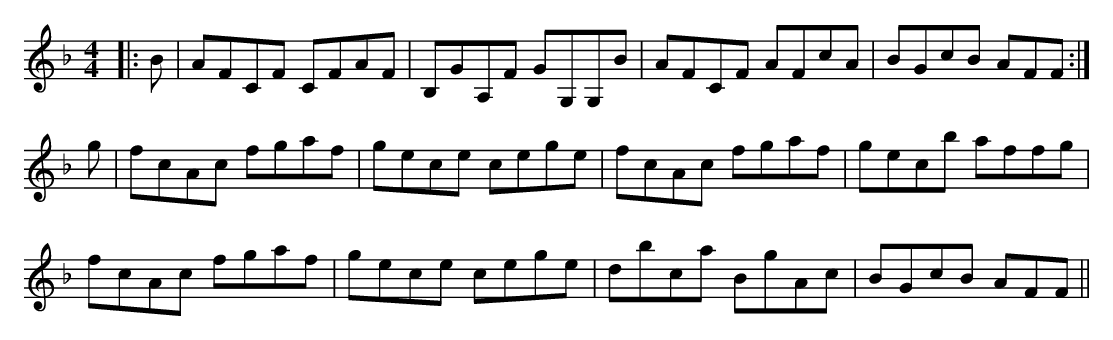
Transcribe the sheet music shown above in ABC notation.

X:1
M:4/4
K:F
|:B|AFCF CFAF|B,GA,F GG,G,B|AFCF AFcA|BGcB AFF:|
g|fcAc fgaf|gece cege|fcAc fgaf|gecb affg|
fcAc fgaf|gece cege|dbca BgAc|BGcB AFF||
